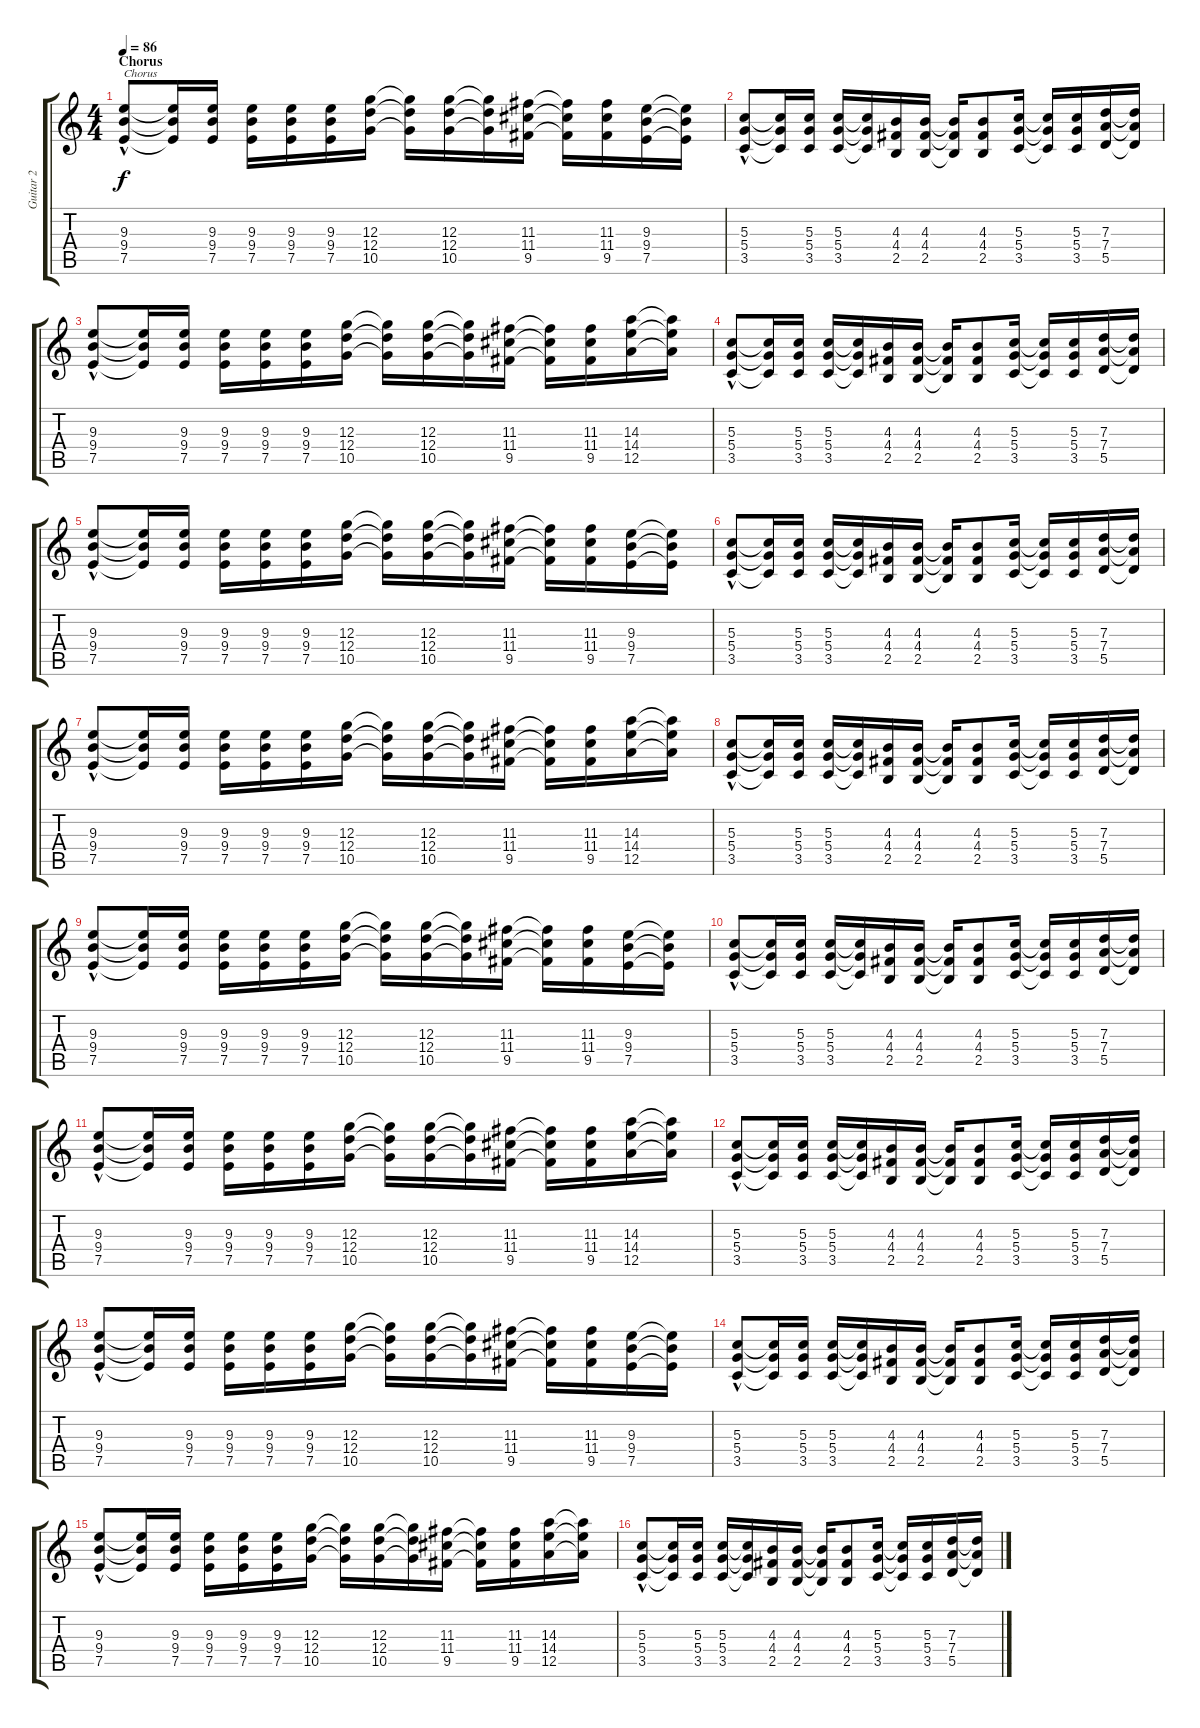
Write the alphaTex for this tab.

\track ("Guitar 2" "Guitar 2") {instrument distortionguitar}
\staff {score tabs}
\tuning (E4 B3 G3 D3 A2 E2) {hide}
\ts (4 4)
\section ("" "Chorus")
\tempo 86
\clef g2
\ks c
(9.3{hac} 9.4{hac} 7.5{hac}).8{txt "Chorus" dy f} (9.3{t} 9.4{t} 7.5{t}).16 (9.3 9.4 7.5).16 (9.3 9.4 7.5).16 (9.3 9.4 7.5).16 (9.3 9.4 7.5).16 (12.3 12.4 10.5).16 (12.3{t} 12.4{t} 10.5{t}).16 (12.3 12.4 10.5).16 (12.3{t} 12.4{t} 10.5{t}).16 (11.3 11.4 9.5).16 (11.3{t} 11.4{t} 9.5{t}).16 (11.3 11.4 9.5).16 (9.3 9.4 7.5).16 (9.3{t} 9.4{t} 7.5{t}).16 |
(5.3{hac} 5.4{hac} 3.5{hac}).8 (5.3{t} 5.4{t} 3.5{t}).16 (5.3 5.4 3.5).16 (5.3 5.4 3.5).16 (5.3{t} 5.4{t} 3.5{t}).16 (4.3 4.4 2.5).16 (4.3 4.4 2.5).16 (4.3{t} 4.4{t} 2.5{t}).16 (4.3 4.4 2.5).8 (5.3 5.4 3.5).16 (5.3{t} 5.4{t} 3.5{t}).16 (5.3 5.4 3.5).16 (7.3 7.4 5.5).16 (7.3{t} 7.4{t} 5.5{t}).16 |
(9.3{hac} 9.4{hac} 7.5{hac}).8 (9.3{t} 9.4{t} 7.5{t}).16 (9.3 9.4 7.5).16 (9.3 9.4 7.5).16 (9.3 9.4 7.5).16 (9.3 9.4 7.5).16 (12.3 12.4 10.5).16 (12.3{t} 12.4{t} 10.5{t}).16 (12.3 12.4 10.5).16 (12.3{t} 12.4{t} 10.5{t}).16 (11.3 11.4 9.5).16 (11.3{t} 11.4{t} 9.5{t}).16 (11.3 11.4 9.5).16 (14.3 14.4 12.5).16 (14.3{t} 14.4{t} 12.5{t}).16 |
(5.3{hac} 5.4{hac} 3.5{hac}).8 (5.3{t} 5.4{t} 3.5{t}).16 (5.3 5.4 3.5).16 (5.3 5.4 3.5).16 (5.3{t} 5.4{t} 3.5{t}).16 (4.3 4.4 2.5).16 (4.3 4.4 2.5).16 (4.3{t} 4.4{t} 2.5{t}).16 (4.3 4.4 2.5).8 (5.3 5.4 3.5).16 (5.3{t} 5.4{t} 3.5{t}).16 (5.3 5.4 3.5).16 (7.3 7.4 5.5).16 (7.3{t} 7.4{t} 5.5{t}).16 |
(9.3{hac} 9.4{hac} 7.5{hac}).8 (9.3{t} 9.4{t} 7.5{t}).16 (9.3 9.4 7.5).16 (9.3 9.4 7.5).16 (9.3 9.4 7.5).16 (9.3 9.4 7.5).16 (12.3 12.4 10.5).16 (12.3{t} 12.4{t} 10.5{t}).16 (12.3 12.4 10.5).16 (12.3{t} 12.4{t} 10.5{t}).16 (11.3 11.4 9.5).16 (11.3{t} 11.4{t} 9.5{t}).16 (11.3 11.4 9.5).16 (9.3 9.4 7.5).16 (9.3{t} 9.4{t} 7.5{t}).16 |
(5.3{hac} 5.4{hac} 3.5{hac}).8 (5.3{t} 5.4{t} 3.5{t}).16 (5.3 5.4 3.5).16 (5.3 5.4 3.5).16 (5.3{t} 5.4{t} 3.5{t}).16 (4.3 4.4 2.5).16 (4.3 4.4 2.5).16 (4.3{t} 4.4{t} 2.5{t}).16 (4.3 4.4 2.5).8 (5.3 5.4 3.5).16 (5.3{t} 5.4{t} 3.5{t}).16 (5.3 5.4 3.5).16 (7.3 7.4 5.5).16 (7.3{t} 7.4{t} 5.5{t}).16 |
(9.3{hac} 9.4{hac} 7.5{hac}).8 (9.3{t} 9.4{t} 7.5{t}).16 (9.3 9.4 7.5).16 (9.3 9.4 7.5).16 (9.3 9.4 7.5).16 (9.3 9.4 7.5).16 (12.3 12.4 10.5).16 (12.3{t} 12.4{t} 10.5{t}).16 (12.3 12.4 10.5).16 (12.3{t} 12.4{t} 10.5{t}).16 (11.3 11.4 9.5).16 (11.3{t} 11.4{t} 9.5{t}).16 (11.3 11.4 9.5).16 (14.3 14.4 12.5).16 (14.3{t} 14.4{t} 12.5{t}).16 |
(5.3{hac} 5.4{hac} 3.5{hac}).8 (5.3{t} 5.4{t} 3.5{t}).16 (5.3 5.4 3.5).16 (5.3 5.4 3.5).16 (5.3{t} 5.4{t} 3.5{t}).16 (4.3 4.4 2.5).16 (4.3 4.4 2.5).16 (4.3{t} 4.4{t} 2.5{t}).16 (4.3 4.4 2.5).8 (5.3 5.4 3.5).16 (5.3{t} 5.4{t} 3.5{t}).16 (5.3 5.4 3.5).16 (7.3 7.4 5.5).16 (7.3{t} 7.4{t} 5.5{t}).16 |
(9.3{hac} 9.4{hac} 7.5{hac}).8 (9.3{t} 9.4{t} 7.5{t}).16 (9.3 9.4 7.5).16 (9.3 9.4 7.5).16 (9.3 9.4 7.5).16 (9.3 9.4 7.5).16 (12.3 12.4 10.5).16 (12.3{t} 12.4{t} 10.5{t}).16 (12.3 12.4 10.5).16 (12.3{t} 12.4{t} 10.5{t}).16 (11.3 11.4 9.5).16 (11.3{t} 11.4{t} 9.5{t}).16 (11.3 11.4 9.5).16 (9.3 9.4 7.5).16 (9.3{t} 9.4{t} 7.5{t}).16 |
(5.3{hac} 5.4{hac} 3.5{hac}).8 (5.3{t} 5.4{t} 3.5{t}).16 (5.3 5.4 3.5).16 (5.3 5.4 3.5).16 (5.3{t} 5.4{t} 3.5{t}).16 (4.3 4.4 2.5).16 (4.3 4.4 2.5).16 (4.3{t} 4.4{t} 2.5{t}).16 (4.3 4.4 2.5).8 (5.3 5.4 3.5).16 (5.3{t} 5.4{t} 3.5{t}).16 (5.3 5.4 3.5).16 (7.3 7.4 5.5).16 (7.3{t} 7.4{t} 5.5{t}).16 |
(9.3{hac} 9.4{hac} 7.5{hac}).8 (9.3{t} 9.4{t} 7.5{t}).16 (9.3 9.4 7.5).16 (9.3 9.4 7.5).16 (9.3 9.4 7.5).16 (9.3 9.4 7.5).16 (12.3 12.4 10.5).16 (12.3{t} 12.4{t} 10.5{t}).16 (12.3 12.4 10.5).16 (12.3{t} 12.4{t} 10.5{t}).16 (11.3 11.4 9.5).16 (11.3{t} 11.4{t} 9.5{t}).16 (11.3 11.4 9.5).16 (14.3 14.4 12.5).16 (14.3{t} 14.4{t} 12.5{t}).16 |
(5.3{hac} 5.4{hac} 3.5{hac}).8 (5.3{t} 5.4{t} 3.5{t}).16 (5.3 5.4 3.5).16 (5.3 5.4 3.5).16 (5.3{t} 5.4{t} 3.5{t}).16 (4.3 4.4 2.5).16 (4.3 4.4 2.5).16 (4.3{t} 4.4{t} 2.5{t}).16 (4.3 4.4 2.5).8 (5.3 5.4 3.5).16 (5.3{t} 5.4{t} 3.5{t}).16 (5.3 5.4 3.5).16 (7.3 7.4 5.5).16 (7.3{t} 7.4{t} 5.5{t}).16 |
(9.3{hac} 9.4{hac} 7.5{hac}).8 (9.3{t} 9.4{t} 7.5{t}).16 (9.3 9.4 7.5).16 (9.3 9.4 7.5).16 (9.3 9.4 7.5).16 (9.3 9.4 7.5).16 (12.3 12.4 10.5).16 (12.3{t} 12.4{t} 10.5{t}).16 (12.3 12.4 10.5).16 (12.3{t} 12.4{t} 10.5{t}).16 (11.3 11.4 9.5).16 (11.3{t} 11.4{t} 9.5{t}).16 (11.3 11.4 9.5).16 (9.3 9.4 7.5).16 (9.3{t} 9.4{t} 7.5{t}).16 |
(5.3{hac} 5.4{hac} 3.5{hac}).8 (5.3{t} 5.4{t} 3.5{t}).16 (5.3 5.4 3.5).16 (5.3 5.4 3.5).16 (5.3{t} 5.4{t} 3.5{t}).16 (4.3 4.4 2.5).16 (4.3 4.4 2.5).16 (4.3{t} 4.4{t} 2.5{t}).16 (4.3 4.4 2.5).8 (5.3 5.4 3.5).16 (5.3{t} 5.4{t} 3.5{t}).16 (5.3 5.4 3.5).16 (7.3 7.4 5.5).16 (7.3{t} 7.4{t} 5.5{t}).16 |
(9.3{hac} 9.4{hac} 7.5{hac}).8 (9.3{t} 9.4{t} 7.5{t}).16 (9.3 9.4 7.5).16 (9.3 9.4 7.5).16 (9.3 9.4 7.5).16 (9.3 9.4 7.5).16 (12.3 12.4 10.5).16 (12.3{t} 12.4{t} 10.5{t}).16 (12.3 12.4 10.5).16 (12.3{t} 12.4{t} 10.5{t}).16 (11.3 11.4 9.5).16 (11.3{t} 11.4{t} 9.5{t}).16 (11.3 11.4 9.5).16 (14.3 14.4 12.5).16 (14.3{t} 14.4{t} 12.5{t}).16 |
(5.3{hac} 5.4{hac} 3.5{hac}).8 (5.3{t} 5.4{t} 3.5{t}).16 (5.3 5.4 3.5).16 (5.3 5.4 3.5).16 (5.3{t} 5.4{t} 3.5{t}).16 (4.3 4.4 2.5).16 (4.3 4.4 2.5).16 (4.3{t} 4.4{t} 2.5{t}).16 (4.3 4.4 2.5).8 (5.3 5.4 3.5).16 (5.3{t} 5.4{t} 3.5{t}).16 (5.3 5.4 3.5).16 (7.3 7.4 5.5).16 (7.3{t} 7.4{t} 5.5{t}).16
